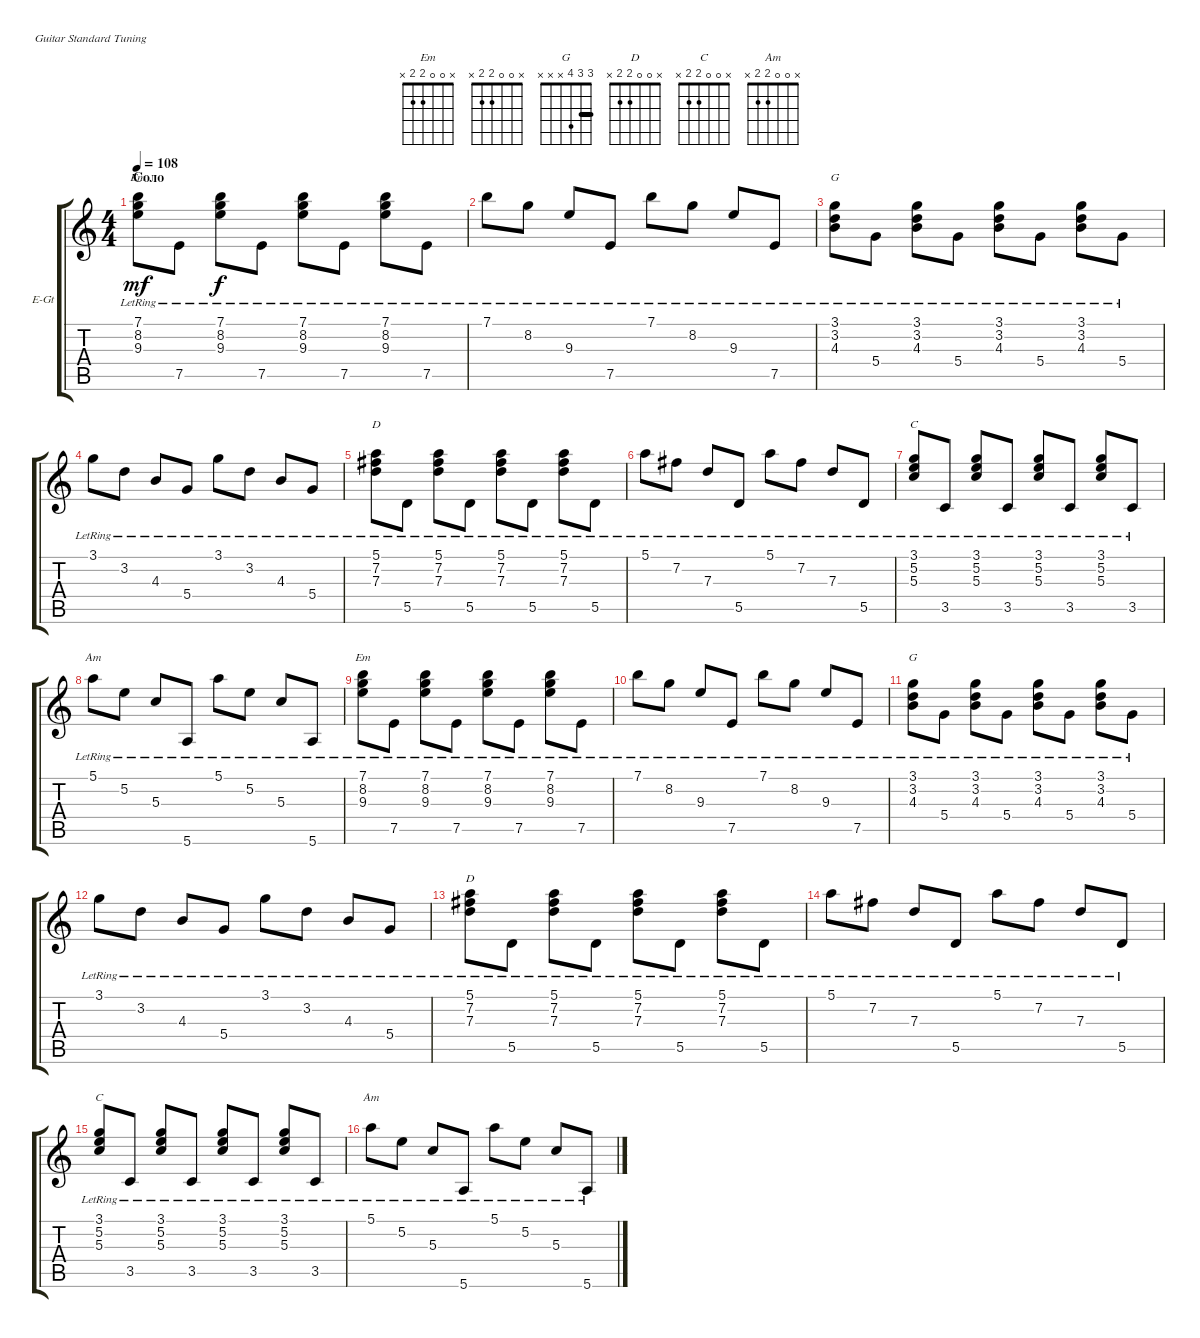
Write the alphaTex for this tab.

\bracketExtendMode groupsimilarinstruments
\firstSystemTrackNameOrientation horizontal
\otherSystemsTrackNameOrientation horizontal
\track ("В. Бутусов (гитара)" "E-Gt") {instrument electricguitarclean}
\staff {score tabs}
\tuning (E4 B3 G3 D3 A2 E2)
\chord ("Em" x 0 0 2 2 x)
\chord ("" x 0 0 2 2 x)
\chord ("G" x 0 0 2 2 x)
\chord ("D" x 0 0 2 2 x)
\chord ("C" x 0 0 2 2 x)
\chord ("Am" x 0 0 2 2 x)
\chord ("G" 3 3 4 x x x) {barre 3}
\ts (4 4)
\section ("" "Соло")
\tempo 108
\clef g2
\ks c
(7.1{lr} 8.2{lr} 9.3{lr}).8{ch "Em" dy mf} 7.5{lr}.8 (7.1{lr} 8.2{lr} 9.3{lr}).8{dy f} 7.5{lr}.8 (7.1{lr} 8.2{lr} 9.3{lr}).8 7.5{lr}.8 (7.1{lr} 8.2{lr} 9.3{lr}).8 7.5{lr}.8 |
7.1{lr}.8{ch ""} 8.2{lr}.8 9.3{lr}.8 7.5{lr}.8 7.1{lr}.8 8.2{lr}.8 9.3{lr}.8 7.5{lr}.8 |
(3.1{lr} 3.2{lr} 4.3{lr}).8{ch "G"} 5.4{lr}.8 (3.1{lr} 3.2{lr} 4.3{lr}).8 5.4{lr}.8 (3.1{lr} 3.2{lr} 4.3{lr}).8 5.4{lr}.8 (3.1{lr} 3.2{lr} 4.3{lr}).8 5.4{lr}.8 |
3.1{lr}.8{ch ""} 3.2{lr}.8 4.3{lr}.8 5.4{lr}.8 3.1{lr}.8{ch ""} 3.2{lr}.8 4.3{lr}.8 5.4{lr}.8 |
(5.1{lr} 7.2{lr} 7.3{lr}).8{ch "D"} 5.5{lr}.8 (5.1{lr} 7.2{lr} 7.3{lr}).8 5.5{lr}.8 (5.1{lr} 7.2{lr} 7.3{lr}).8 5.5{lr}.8 (5.1{lr} 7.2{lr} 7.3{lr}).8 5.5{lr}.8 |
5.1{lr}.8{ch ""} 7.2{lr}.8 7.3{lr}.8 5.5{lr}.8 5.1{lr}.8 7.2{lr}.8 7.3{lr}.8 5.5{lr}.8 |
(3.1{lr} 5.2{lr} 5.3{lr}).8{ch "C"} 3.5{lr}.8 (3.1{lr} 5.2{lr} 5.3{lr}).8 3.5{lr}.8 (3.1{lr} 5.2{lr} 5.3{lr}).8 3.5{lr}.8 (3.1{lr} 5.2{lr} 5.3{lr}).8 3.5{lr}.8 |
5.1{lr}.8{ch "Am"} 5.2{lr}.8 5.3{lr}.8 5.6{lr}.8 5.1{lr}.8 5.2{lr}.8 5.3{lr}.8 5.6{lr}.8 |
(7.1{lr} 8.2{lr} 9.3{lr}).8{ch "Em"} 7.5{lr}.8 (7.1{lr} 8.2{lr} 9.3{lr}).8 7.5{lr}.8 (7.1{lr} 8.2{lr} 9.3{lr}).8 7.5{lr}.8 (7.1{lr} 8.2{lr} 9.3{lr}).8 7.5{lr}.8 |
7.1{lr}.8{ch ""} 8.2{lr}.8 9.3{lr}.8 7.5{lr}.8 7.1{lr}.8 8.2{lr}.8 9.3{lr}.8 7.5{lr}.8 |
(3.1{lr} 3.2{lr} 4.3{lr}).8{ch "G"} 5.4{lr}.8 (3.1{lr} 3.2{lr} 4.3{lr}).8 5.4{lr}.8 (3.1{lr} 3.2{lr} 4.3{lr}).8 5.4{lr}.8 (3.1{lr} 3.2{lr} 4.3{lr}).8 5.4{lr}.8 |
3.1{lr}.8{ch ""} 3.2{lr}.8 4.3{lr}.8 5.4{lr}.8 3.1{lr}.8{ch ""} 3.2{lr}.8 4.3{lr}.8 5.4{lr}.8 |
(5.1{lr} 7.2{lr} 7.3{lr}).8{ch "D"} 5.5{lr}.8 (5.1{lr} 7.2{lr} 7.3{lr}).8 5.5{lr}.8 (5.1{lr} 7.2{lr} 7.3{lr}).8 5.5{lr}.8 (5.1{lr} 7.2{lr} 7.3{lr}).8 5.5{lr}.8 |
5.1{lr}.8{ch ""} 7.2{lr}.8 7.3{lr}.8 5.5{lr}.8 5.1{lr}.8 7.2{lr}.8 7.3{lr}.8 5.5{lr}.8 |
(3.1{lr} 5.2{lr} 5.3{lr}).8{ch "C"} 3.5{lr}.8 (3.1{lr} 5.2{lr} 5.3{lr}).8 3.5{lr}.8 (3.1{lr} 5.2{lr} 5.3{lr}).8 3.5{lr}.8 (3.1{lr} 5.2{lr} 5.3{lr}).8 3.5{lr}.8 |
5.1{lr}.8{ch "Am"} 5.2{lr}.8 5.3{lr}.8 5.6{lr}.8 5.1{lr}.8 5.2{lr}.8 5.3{lr}.8 5.6{lr}.8
